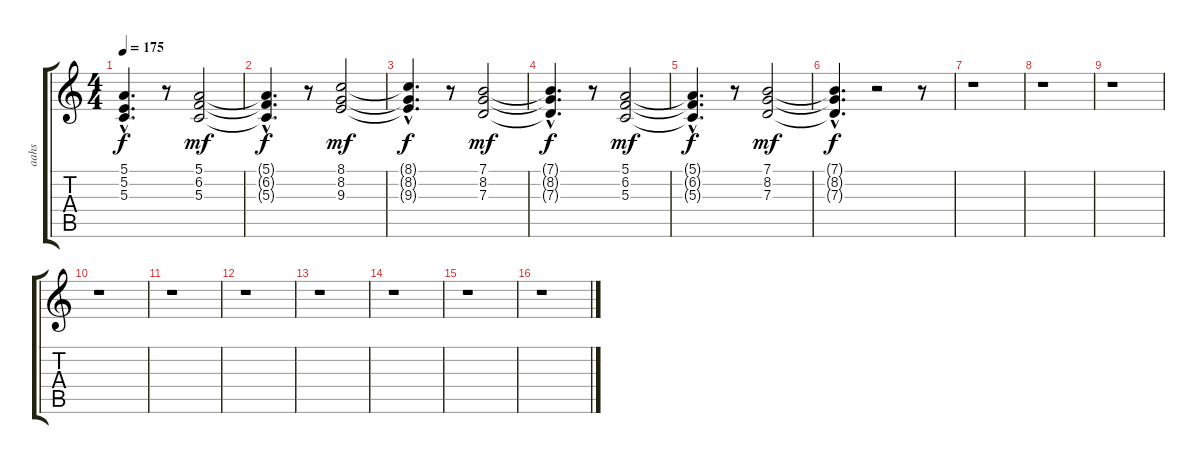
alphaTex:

\track ("aahs" "aahs") {instrument choiraahs}
\staff {score tabs}
\tuning (E4 B3 G3 D3 A2 E2) {hide}
\ts (4 4)
\tempo 175
\clef g2
\ks c
(5.1{hac t} 5.2{hac t} 5.3{hac t}).4{d dy f} r.8 (5.1 6.2 5.3).2{dy mf} |
(5.1{hac t} 6.2{hac t} 5.3{hac t}).4{d dy f} r.8 (8.1 8.2 9.3).2{dy mf} |
(8.1{hac t} 8.2{hac t} 9.3{hac t}).4{d dy f} r.8 (7.1 8.2 7.3).2{dy mf} |
(7.1{hac t} 8.2{hac t} 7.3{hac t}).4{d dy f} r.8 (5.1 6.2 5.3).2{dy mf} |
(5.1{hac t} 6.2{hac t} 5.3{hac t}).4{d dy f} r.8 (7.1 8.2 7.3).2{dy mf} |
(7.1{hac t} 8.2{hac t} 7.3{hac t}).4{d dy f} r.2 r.8 |
r.1 |
r.1 |
r.1 |
r.1 |
r.1 |
r.1 |
r.1 |
r.1 |
r.1 |
r.1
